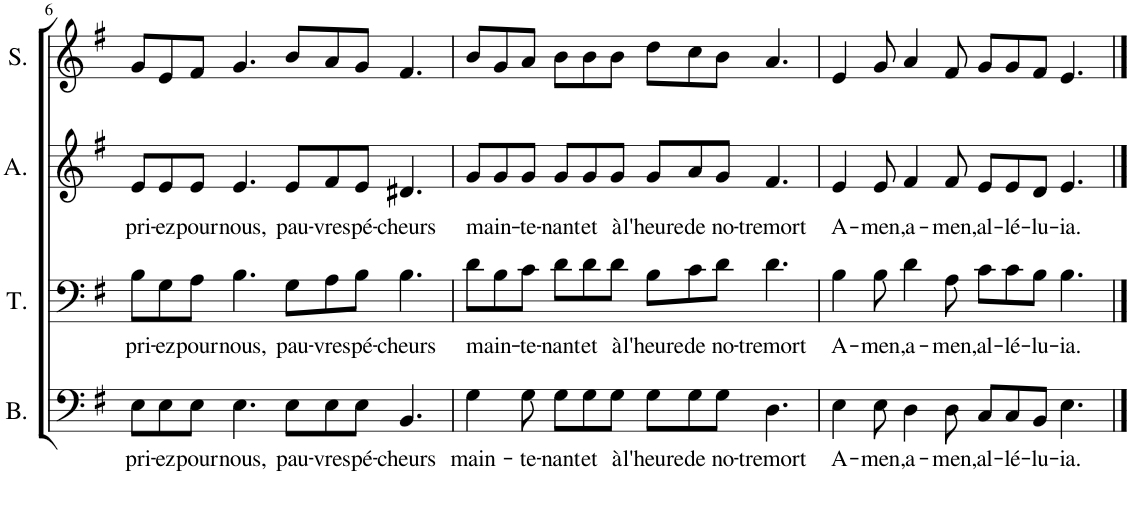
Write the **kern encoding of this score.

**kern	**text	**kern	**text	**kern	**text	**kern
*part4	*part4	*part3	*part3	*part2	*part2	*part1
*staff4	*staff4	*staff3	*staff3	*staff2	*staff2	*staff1
*I"Bass	*	*I"Tenor	*	*I"Alto	*	*I"Soprano
*I'B.	*	*I'T.	*	*I'A.	*	*I'S.
!!LO:PB:g=z
*clefF4	*	*clefF4	*	*clefG2	*	*clefG2
*k[f#]	*	*k[f#]	*	*k[f#]	*	*k[f#]
*M12/8	*	*M12/8	*	*M12/8	*	*M12/8
=6	=6	=6	=6	=6	=6	=6
!	!LO:LY:b	!	!LO:LY:b	!	!LO:LY:b	!
8E\L	pri-	8B\L	pri-	8e/L	pri-	8g/L
!	!LO:LY:b	!	!LO:LY:b	!	!LO:LY:b	!
8E\	-ez	8G\	-ez	8e/	-ez	8e/
!	!LO:LY:b	!	!LO:LY:b	!	!LO:LY:b	!
8E\J	pour	8A\J	pour	8e/J	pour	8f#/J
!	!LO:LY:b	!	!LO:LY:b	!	!LO:LY:b	!
4.E\	nous,	4.B\	nous,	4.e/	nous,	4.g/
!	!LO:LY:b	!	!LO:LY:b	!	!LO:LY:b	!
8E\L	pau-	8G\L	pau-	8e/L	pau-	8b/L
!	!LO:LY:b	!	!LO:LY:b	!	!LO:LY:b	!
8E\	-vres	8A\	-vres	8f#/	-vres	8a/
!	!LO:LY:b	!	!LO:LY:b	!	!LO:LY:b	!
8E\J	pé-	8B\J	pé-	8e/J	pé-	8g/J
!	!LO:LY:b	!	!LO:LY:b	!	!LO:LY:b	!
4.BB/	-cheurs	4.B\	-cheurs	4.d#X/	-cheurs	4.f#/
=7	=7	=7	=7	=7	=7	=7
!	!LO:LY:b	!	!LO:LY:b	!	!LO:LY:b	!
4G\	main-	8d\L	main-	8g/L	main-	8b/L
.	.	8B\	.	8g/	.	8g/
!	!LO:LY:b	!	!LO:LY:b	!	!LO:LY:b	!
8G\	-te-	8c\J	-te-	8g/J	-te-	8a/J
!	!LO:LY:b	!	!LO:LY:b	!	!LO:LY:b	!
8G\L	-nant	8d\L	-nant	8g/L	-nant	8b\L
!	!LO:LY:b	!	!LO:LY:b	!	!LO:LY:b	!
8G\	et	8d\	et	8g/	et	8b\
!	!LO:LY:b	!	!LO:LY:b	!	!LO:LY:b	!
8G\J	à	8d\J	à	8g/J	à	8b\J
!	!LO:LY:b	!	!LO:LY:b	!	!LO:LY:b	!
8G\L	l'heure	8B\L	l'heure	8g/L	l'heure	8dd\L
!	!LO:LY:b	!	!LO:LY:b	!	!LO:LY:b	!
8G\	de	8c\	de	8a/	de	8cc\
!	!LO:LY:b	!	!LO:LY:b	!	!LO:LY:b	!
8G\J	no-	8d\J	no-	8g/J	no-	8b\J
!	!LO:LY:b	!	!LO:LY:b	!	!LO:LY:b	!
4.D\	-tremort	4.d\	-tremort	4.f#/	-tremort	4.a/
=8	=8	=8	=8	=8	=8	=8
!	!LO:LY:b	!	!LO:LY:b	!	!LO:LY:b	!
4E\	A-	4B\	A-	4e/	A-	4e/
!	!LO:LY:b	!	!LO:LY:b	!	!LO:LY:b	!
8E\	-men,	8B\	-men,	8e/	-men,	8g/
!	!LO:LY:b	!	!LO:LY:b	!	!LO:LY:b	!
4D\	a-	4d\	a-	4f#/	a-	4a/
!	!LO:LY:b	!	!LO:LY:b	!	!LO:LY:b	!
8D\	-men,	8A\	-men,	8f#/	-men,	8f#/
!	!LO:LY:b	!	!LO:LY:b	!	!LO:LY:b	!
8C/L	al-	8c\L	al-	8e/L	al-	8g/L
!	!LO:LY:b	!	!LO:LY:b	!	!LO:LY:b	!
8C/	-lé-	8c\	-lé-	8e/	-lé-	8g/
!	!LO:LY:b	!	!LO:LY:b	!	!LO:LY:b	!
8BB/J	-lu-	8B\J	-lu-	8d/J	-lu-	8f#/J
!	!LO:LY:b	!	!LO:LY:b	!	!LO:LY:b	!
4.E\	-ia.	4.B\	-ia.	4.e/	-ia.	4.e/
==	==	==	==	==	==	==
*-	*-	*-	*-	*-	*-	*-
